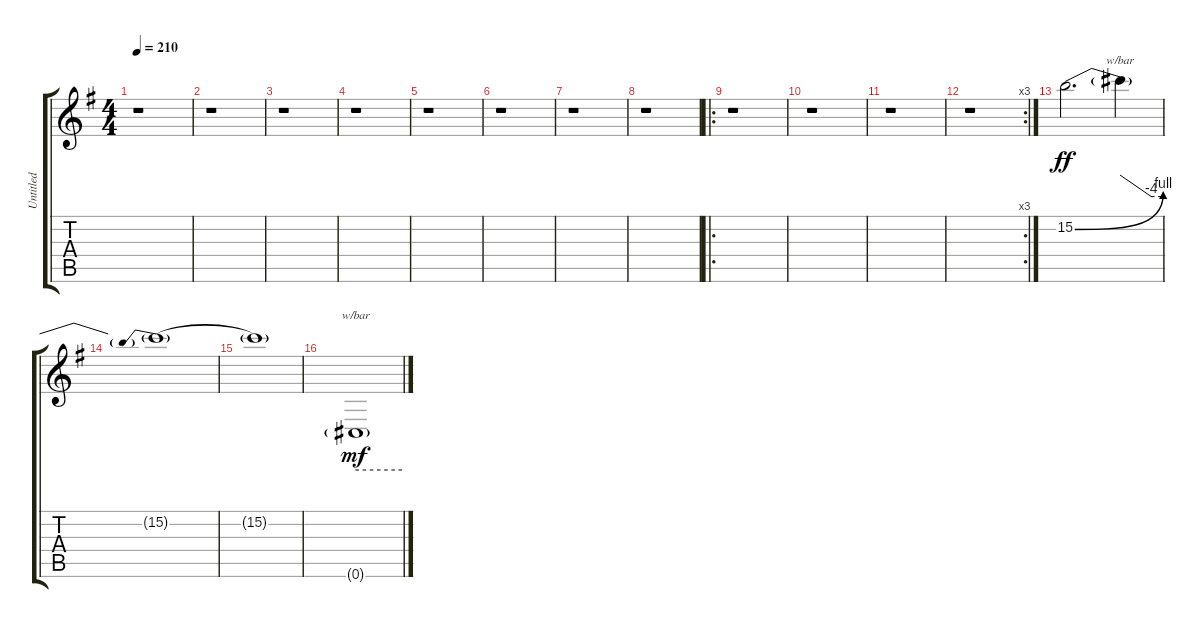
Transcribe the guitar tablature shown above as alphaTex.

\track ("Untitled" "Untitled") {instrument distortionguitar}
\staff {score tabs}
\tuning (Db4 Ab3 E3 B2 Gb2 Db2) {hide}
\ts (4 4)
\tempo 210
\clef g2
\ks g
r.1{dy f} |
r.1 |
r.1 |
r.1 |
r.1 |
r.1 |
r.1 |
r.1 |
\ro
r.1 |
r.1 |
r.1 |
\rc 3
r.1 |
15.2{be (bend 0 0 60 4)}.2{d dy ff} 15.2{t}.4{tbe (custom default 0 0 45 -16 60 -16)} |
15.2{be (prebend 0 4 60 4) t}.1 |
15.2{t}.1 |
0.6{g}.1{tbe (hold default 0 0 60 0) dy mf}
